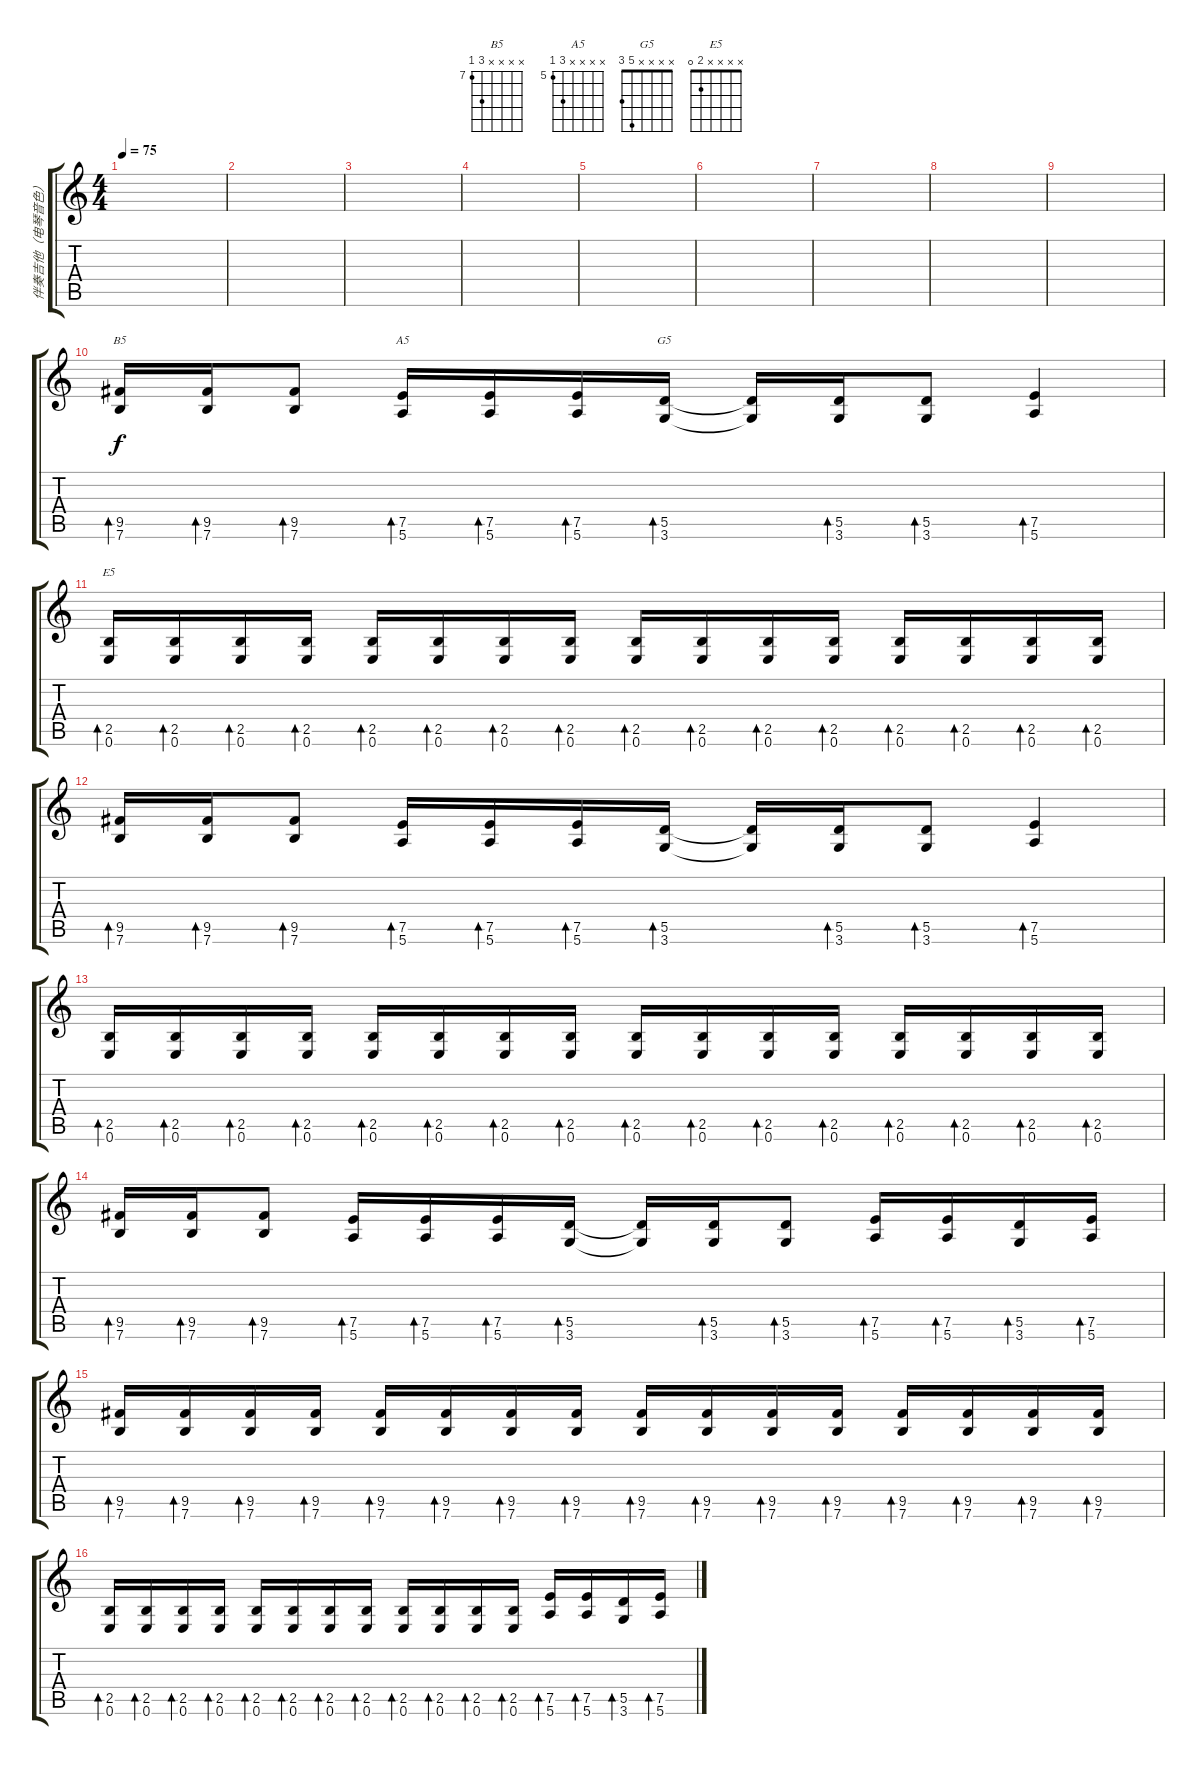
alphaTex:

\track ("伴奏吉他（电琴音色）" "伴奏吉他（电琴音色）") {instrument distortionguitar}
\staff {score tabs}
\tuning (E4 B3 G3 D3 A2 E2) {hide}
\chord ("B5" x x x x 9 7) {firstfret 7}
\chord ("A5" x x x x 7 5) {firstfret 5}
\chord ("G5" x x x x 5 3)
\chord ("E5" x x x x 2 0)
\ts (4 4)
\tempo 75
\clef g2
\ks c
|
|
|
|
|
|
|
|
|
(9.5 7.6).16{bd 60 ch "B5"} (9.5 7.6).16{bd 60} (9.5 7.6).8{bd 60} (7.5 5.6).16{bd 60 ch "A5"} (7.5 5.6).16{bd 60} (7.5 5.6).16{bd 60} (5.5 3.6).16{bd 60 ch "G5"} (5.5{t} 3.6{t}).16 (5.5 3.6).16{bd 60} (5.5 3.6).8{bd 60} (7.5 5.6).4{bd 60} |
(2.5 0.6).16{bd 60 ch "E5"} (2.5 0.6).16{bd 60} (2.5 0.6).16{bd 60} (2.5 0.6).16{bd 60} (2.5 0.6).16{bd 60} (2.5 0.6).16{bd 60} (2.5 0.6).16{bd 60} (2.5 0.6).16{bd 60} (2.5 0.6).16{bd 60} (2.5 0.6).16{bd 60} (2.5 0.6).16{bd 60} (2.5 0.6).16{bd 60} (2.5 0.6).16{bd 60} (2.5 0.6).16{bd 60} (2.5 0.6).16{bd 60} (2.5 0.6).16{bd 60} |
(9.5 7.6).16{bd 60} (9.5 7.6).16{bd 60} (9.5 7.6).8{bd 60} (7.5 5.6).16{bd 60} (7.5 5.6).16{bd 60} (7.5 5.6).16{bd 60} (5.5 3.6).16{bd 60} (5.5{t} 3.6{t}).16 (5.5 3.6).16{bd 60} (5.5 3.6).8{bd 60} (7.5 5.6).4{bd 60} |
(2.5 0.6).16{bd 60} (2.5 0.6).16{bd 60} (2.5 0.6).16{bd 60} (2.5 0.6).16{bd 60} (2.5 0.6).16{bd 60} (2.5 0.6).16{bd 60} (2.5 0.6).16{bd 60} (2.5 0.6).16{bd 60} (2.5 0.6).16{bd 60} (2.5 0.6).16{bd 60} (2.5 0.6).16{bd 60} (2.5 0.6).16{bd 60} (2.5 0.6).16{bd 60} (2.5 0.6).16{bd 60} (2.5 0.6).16{bd 60} (2.5 0.6).16{bd 60} |
(9.5 7.6).16{bd 60} (9.5 7.6).16{bd 60} (9.5 7.6).8{bd 60} (7.5 5.6).16{bd 60} (7.5 5.6).16{bd 60} (7.5 5.6).16{bd 60} (5.5 3.6).16{bd 60} (5.5{t} 3.6{t}).16 (5.5 3.6).16{bd 60} (5.5 3.6).8{bd 60} (7.5 5.6).16{bd 60} (7.5 5.6).16{bd 60} (5.5 3.6).16{bd 60} (7.5 5.6).16{bd 60} |
(9.5 7.6).16{bd 60} (9.5 7.6).16{bd 60} (9.5 7.6).16{bd 60} (9.5 7.6).16{bd 60} (9.5 7.6).16{bd 60} (9.5 7.6).16{bd 60} (9.5 7.6).16{bd 60} (9.5 7.6).16{bd 60} (9.5 7.6).16{bd 60} (9.5 7.6).16{bd 60} (9.5 7.6).16{bd 60} (9.5 7.6).16{bd 60} (9.5 7.6).16{bd 60} (9.5 7.6).16{bd 60} (9.5 7.6).16{bd 60} (9.5 7.6).16{bd 60} |
(2.5 0.6).16{bd 60} (2.5 0.6).16{bd 60} (2.5 0.6).16{bd 60} (2.5 0.6).16{bd 60} (2.5 0.6).16{bd 60} (2.5 0.6).16{bd 60} (2.5 0.6).16{bd 60} (2.5 0.6).16{bd 60} (2.5 0.6).16{bd 60} (2.5 0.6).16{bd 60} (2.5 0.6).16{bd 60} (2.5 0.6).16{bd 60} (7.5 5.6).16{bd 60} (7.5 5.6).16{bd 60} (5.5 3.6).16{bd 60} (7.5 5.6).16{bd 60}
